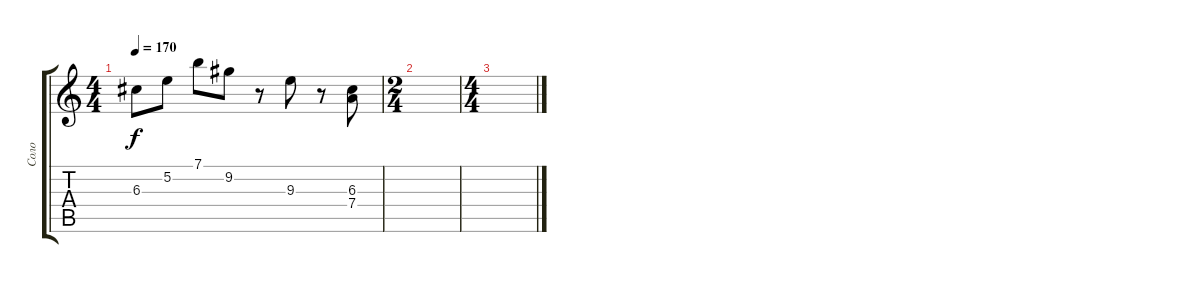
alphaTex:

\track ("Соло" "Соло") {instrument overdrivenguitar}
\staff {score tabs}
\tuning (E4 B3 G3 D3 A2 E2) {hide}
\ts (4 4)
\tempo 170
\clef g2
\ks c
6.3.8{dy f} 5.2.8 7.1.8 9.2.8 r.8 9.3.8 r.8 (6.3 7.4).8 |
\ts (2 4)
|
\ts (4 4)
